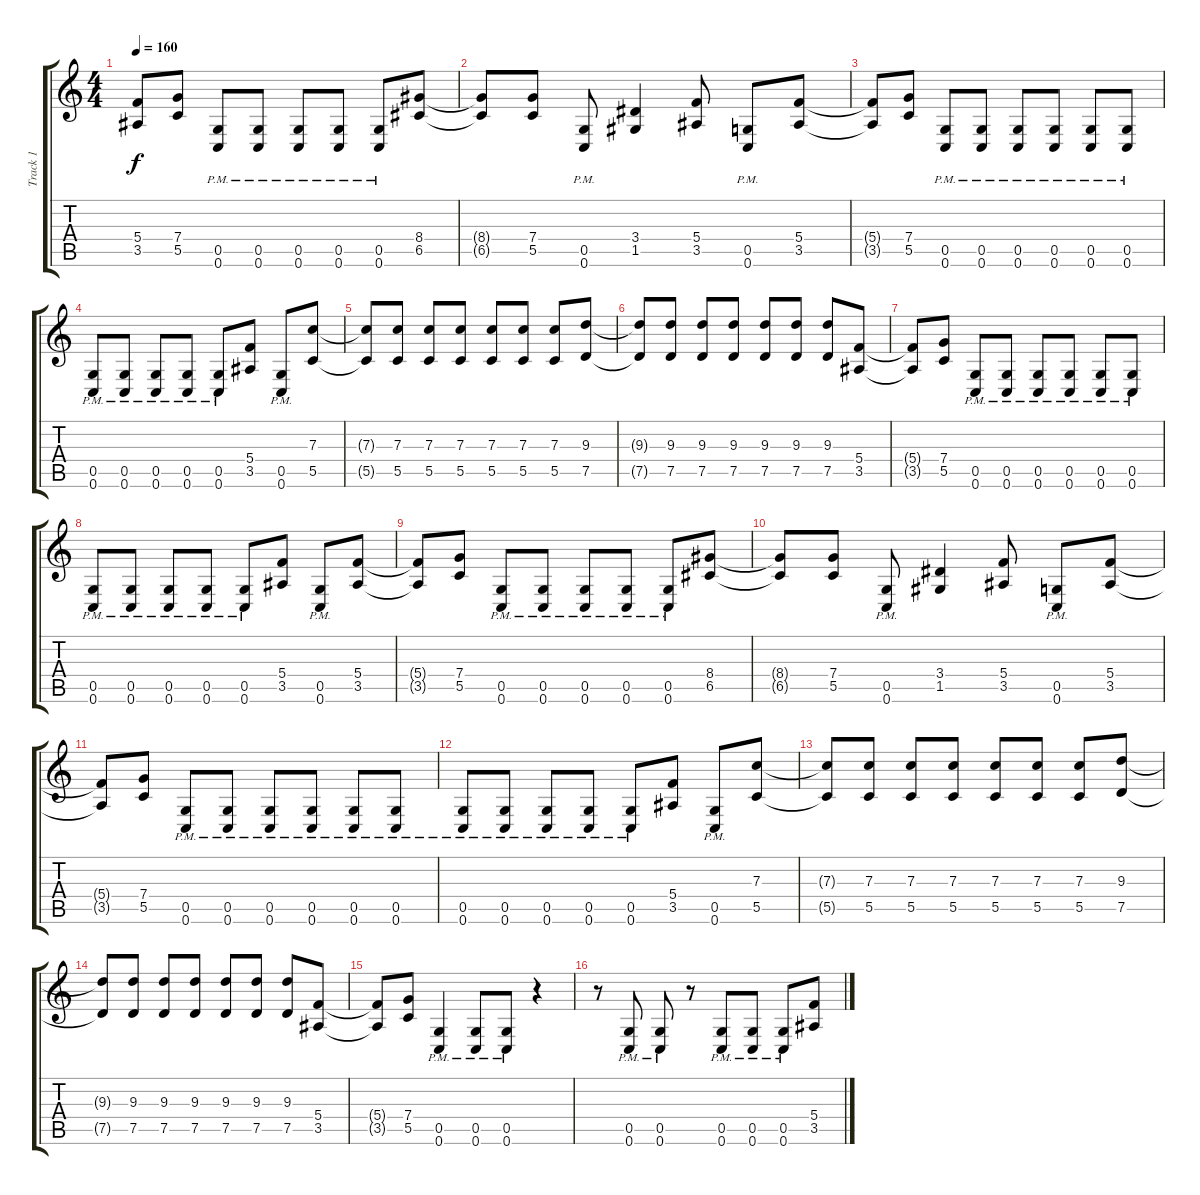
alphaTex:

\track ("Track 1" "Track 1") {instrument distortionguitar}
\staff {score tabs}
\tuning (D4 A3 F3 C3 G2 C2) {hide}
\ts (4 4)
\tempo 160
\clef g2
\ks c
(5.4{t} 3.5{t}).8{dy f} (7.4 5.5).8 (0.5{pm} 0.6{pm}).8 (0.5{pm} 0.6{pm}).8 (0.5{pm} 0.6{pm}).8 (0.5{pm} 0.6{pm}).8 (0.5{pm} 0.6{pm}).8 (8.4 6.5).8 |
(8.4{t} 6.5{t}).8 (7.4 5.5).8 (0.5{pm} 0.6{pm}).8 (3.4 1.5).4 (5.4 3.5).8 (0.5{pm} 0.6{pm}).8 (5.4 3.5).8 |
(5.4{t} 3.5{t}).8 (7.4 5.5).8 (0.5{pm} 0.6{pm}).8 (0.5{pm} 0.6{pm}).8 (0.5{pm} 0.6{pm}).8 (0.5{pm} 0.6{pm}).8 (0.5{pm} 0.6{pm}).8 (0.5{pm} 0.6{pm}).8 |
(0.5{pm} 0.6{pm}).8 (0.5{pm} 0.6{pm}).8 (0.5{pm} 0.6{pm}).8 (0.5{pm} 0.6{pm}).8 (0.5{pm} 0.6{pm}).8 (5.4 3.5).8 (0.5{pm} 0.6{pm}).8 (7.3 5.5).8 |
(7.3{t} 5.5{t}).8 (7.3 5.5).8 (7.3 5.5).8 (7.3 5.5).8 (7.3 5.5).8 (7.3 5.5).8 (7.3 5.5).8 (9.3 7.5).8 |
(9.3{t} 7.5{t}).8 (9.3 7.5).8 (9.3 7.5).8 (9.3 7.5).8 (9.3 7.5).8 (9.3 7.5).8 (9.3 7.5).8 (5.4 3.5).8 |
(5.4{t} 3.5{t}).8 (7.4 5.5).8 (0.5{pm} 0.6{pm}).8 (0.5{pm} 0.6{pm}).8 (0.5{pm} 0.6{pm}).8 (0.5{pm} 0.6{pm}).8 (0.5{pm} 0.6{pm}).8 (0.5{pm} 0.6{pm}).8 |
(0.5{pm} 0.6{pm}).8 (0.5{pm} 0.6{pm}).8 (0.5{pm} 0.6{pm}).8 (0.5{pm} 0.6{pm}).8 (0.5{pm} 0.6{pm}).8 (5.4 3.5).8 (0.5{pm} 0.6{pm}).8 (5.4 3.5).8 |
(5.4{t} 3.5{t}).8 (7.4 5.5).8 (0.5{pm} 0.6{pm}).8 (0.5{pm} 0.6{pm}).8 (0.5{pm} 0.6{pm}).8 (0.5{pm} 0.6{pm}).8 (0.5{pm} 0.6{pm}).8 (8.4 6.5).8 |
(8.4{t} 6.5{t}).8 (7.4 5.5).8 (0.5{pm} 0.6{pm}).8 (3.4 1.5).4 (5.4 3.5).8 (0.5{pm} 0.6{pm}).8 (5.4 3.5).8 |
(5.4{t} 3.5{t}).8 (7.4 5.5).8 (0.5{pm} 0.6{pm}).8 (0.5{pm} 0.6{pm}).8 (0.5{pm} 0.6{pm}).8 (0.5{pm} 0.6{pm}).8 (0.5{pm} 0.6{pm}).8 (0.5{pm} 0.6{pm}).8 |
(0.5{pm} 0.6{pm}).8 (0.5{pm} 0.6{pm}).8 (0.5{pm} 0.6{pm}).8 (0.5{pm} 0.6{pm}).8 (0.5{pm} 0.6{pm}).8 (5.4 3.5).8 (0.5{pm} 0.6{pm}).8 (7.3 5.5).8 |
(7.3{t} 5.5{t}).8 (7.3 5.5).8 (7.3 5.5).8 (7.3 5.5).8 (7.3 5.5).8 (7.3 5.5).8 (7.3 5.5).8 (9.3 7.5).8 |
(9.3{t} 7.5{t}).8 (9.3 7.5).8 (9.3 7.5).8 (9.3 7.5).8 (9.3 7.5).8 (9.3 7.5).8 (9.3 7.5).8 (5.4 3.5).8 |
(5.4{t} 3.5{t}).8 (7.4 5.5).8 (0.5{pm} 0.6{pm}).4 (0.5{pm} 0.6{pm}).8 (0.5{pm} 0.6{pm}).8 r.4 |
r.8 (0.5{pm} 0.6{pm}).8 (0.5{pm} 0.6{pm}).8 r.8 (0.5{pm} 0.6{pm}).8 (0.5{pm} 0.6{pm}).8 (0.5{pm} 0.6{pm}).8 (5.4 3.5).8
